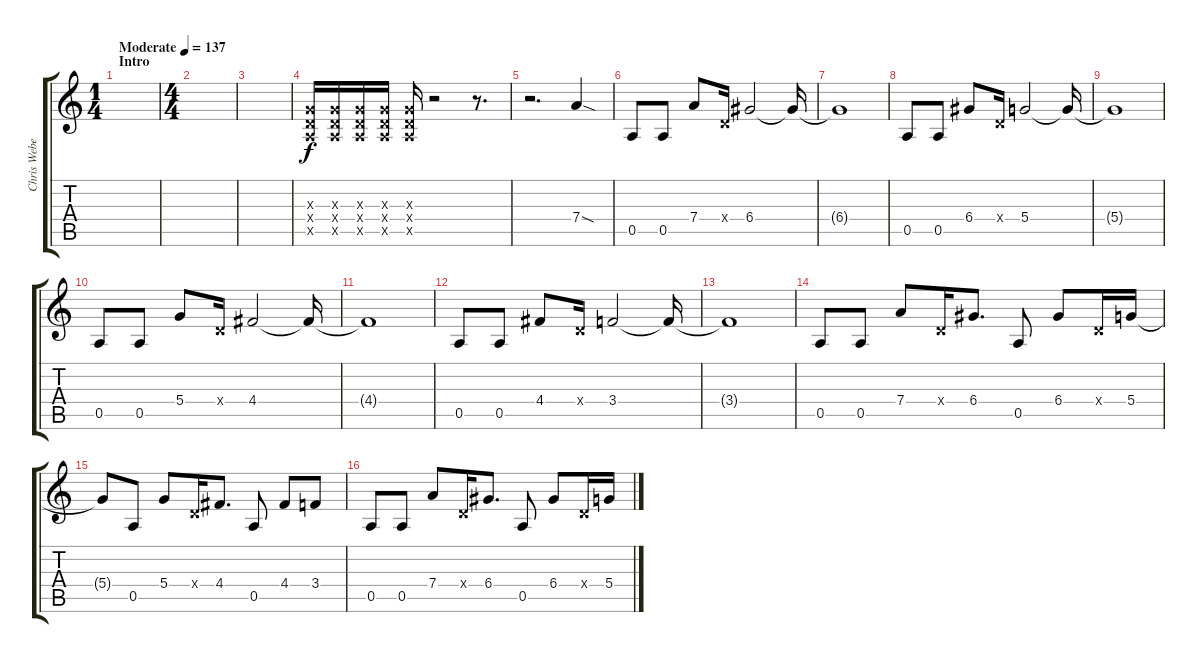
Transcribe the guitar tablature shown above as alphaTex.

\track ("Chris Weber" "Chris Webe") {instrument overdrivenguitar}
\staff {score tabs}
\tuning (E4 B3 G3 D3 A2 E2) {hide}
\ts (1 4)
\section ("" "Intro")
\tempo (137 "Moderate")
\clef g2
\ks c
|
\ts (4 4)
|
|
(0.3{x} 0.4{x} 0.5{x}).16 (0.3{x} 0.4{x} 0.5{x}).16 (0.3{x} 0.4{x} 0.5{x}).16 (0.3{x} 0.4{x} 0.5{x}).16 (0.3{x} 0.4{x} 0.5{x}).16 r.2 r.8{d} |
r.2{d} 7.4{sod}.4 |
0.5.8 0.5.8 7.4.8 0.4{x}.16 6.4.2 6.4{t}.16 |
6.4{t}.1 |
0.5.8 0.5.8 6.4.8 0.4{x}.16 5.4.2 5.4{t}.16 |
5.4{t}.1 |
0.5.8 0.5.8 5.4.8 0.4{x}.16 4.4.2 4.4{t}.16 |
4.4{t}.1 |
0.5.8 0.5.8 4.4.8 0.4{x}.16 3.4.2 3.4{t}.16 |
3.4{t}.1 |
0.5.8 0.5.8 7.4.8 0.4{x}.16 6.4.8{d} 0.5.8 6.4.8 0.4{x}.16 5.4.16 |
5.4{t}.8 0.5.8 5.4.8 0.4{x}.16 4.4.8{d} 0.5.8 4.4.8 3.4.8 |
0.5.8 0.5.8 7.4.8 0.4{x}.16 6.4.8{d} 0.5.8 6.4.8 0.4{x}.16 5.4.16
